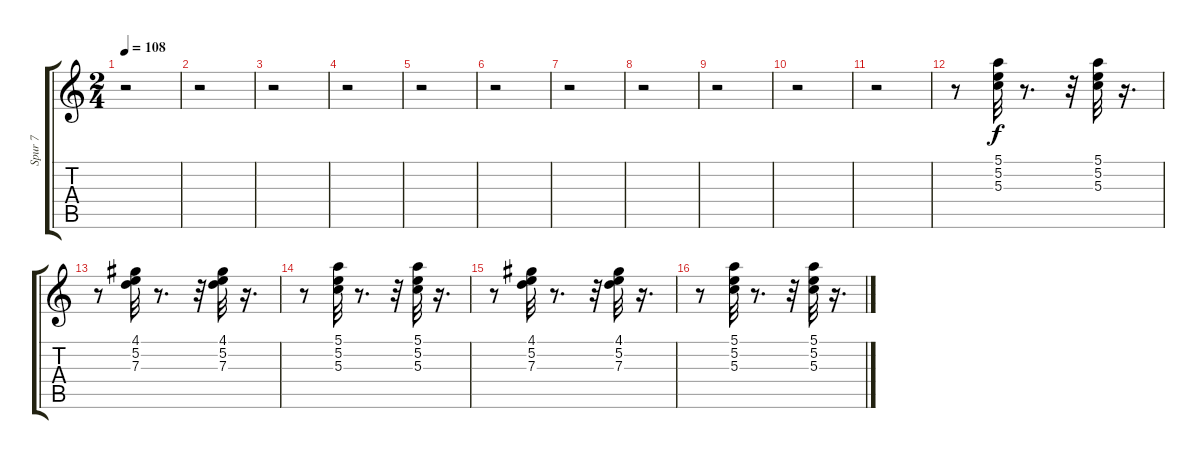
\track ("Spur 7" "Spur 7") {instrument electricguitarjazz}
\staff {score tabs}
\tuning (E4 B3 G3 D3 A2 E2) {hide}
\ts (2 4)
\tempo 108
\clef g2
\ks c
r.2{dy f instrument electricguitarjazz} |
r.2 |
r.2 |
r.2 |
r.2 |
r.2 |
r.2 |
r.2 |
r.2 |
r.2 |
r.2 |
r.8 (5.1 5.2 5.3).32 r.8{d} r.32 (5.1 5.2 5.3).32 r.16{d} |
r.8 (4.1 5.2 7.3).32 r.8{d} r.32 (4.1 5.2 7.3).32 r.16{d} |
r.8 (5.1 5.2 5.3).32 r.8{d} r.32 (5.1 5.2 5.3).32 r.16{d} |
r.8 (4.1 5.2 7.3).32 r.8{d} r.32 (4.1 5.2 7.3).32 r.16{d} |
r.8 (5.1 5.2 5.3).32 r.8{d} r.32 (5.1 5.2 5.3).32 r.16{d}
